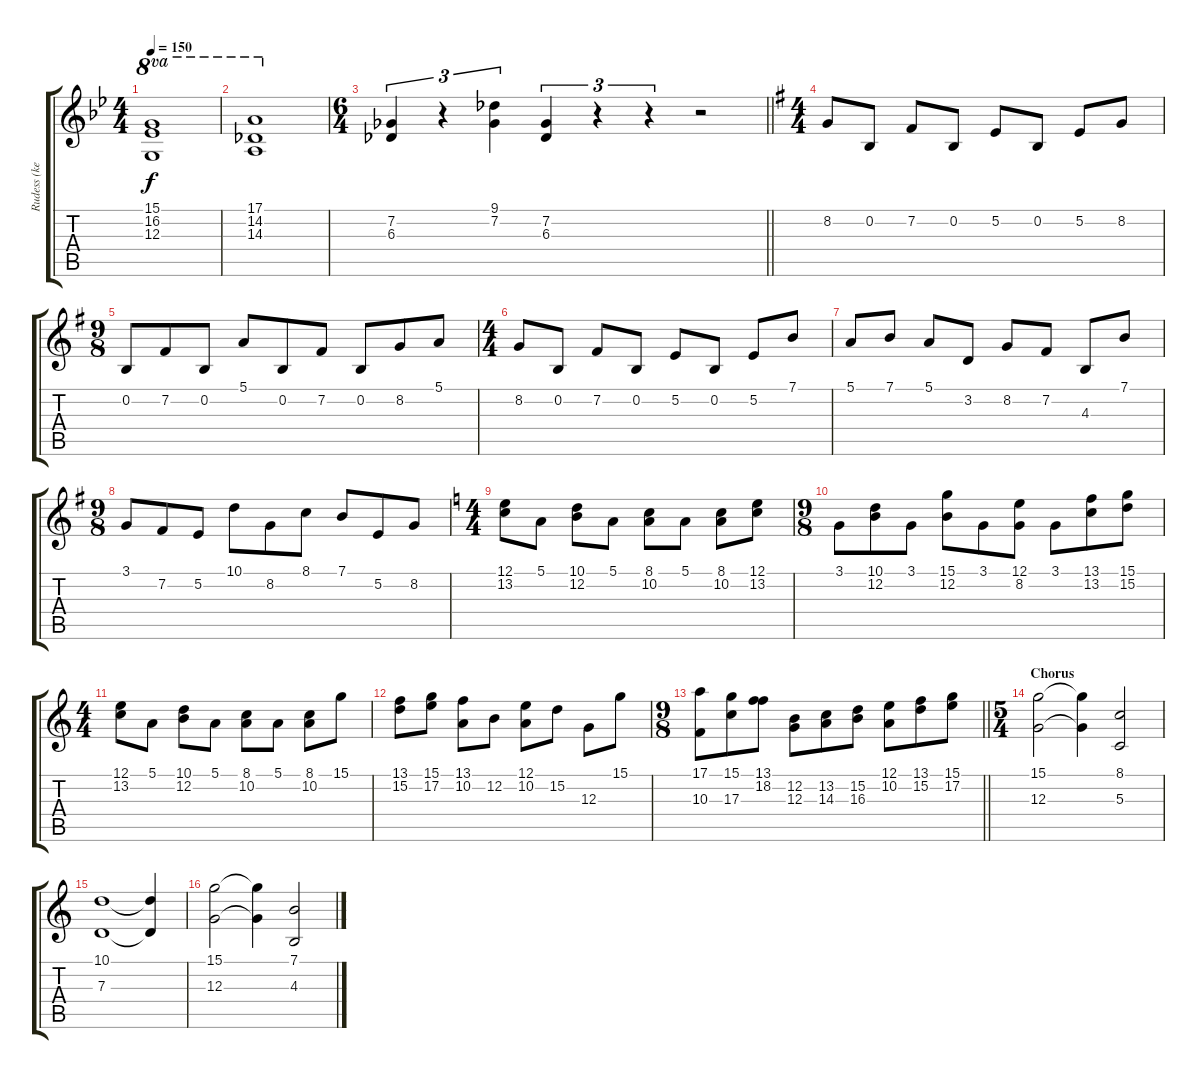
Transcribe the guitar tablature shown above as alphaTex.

\track ("Rudess (keyboard)" "Rudess (ke") {instrument stringensemble1}
\staff {score tabs}
\tuning (E4 B3 G3 D3 A2 E2) {hide}
\ts (4 4)
\tempo 150
\clef g2
\ks gminor
(15.1{t} 16.2{t} 12.3{t}).1{ot 8va dy f} |
(17.1 14.2 14.3).1{ot 8va} |
\ts (6 4)
\barLineRight lightlight
(7.2 6.3).4{tu (3 2)} r.4{tu (3 2)} (9.1 7.2).4{tu (3 2)} (7.2 6.3).4{tu (3 2)} r.4{tu (3 2)} r.4{tu (3 2)} r.2 |
\ts (4 4)
\ks eminor
8.2.8{volume 12 instrument lead2sawtooth} 0.2.8 7.2.8 0.2.8 5.2.8 0.2.8 5.2.8 8.2.8 |
\ts (9 8)
0.2.8 7.2.8 0.2.8 5.1.8 0.2.8 7.2.8 0.2.8 8.2.8{beam merge} 5.1.8 |
\ts (4 4)
8.2.8 0.2.8 7.2.8 0.2.8 5.2.8 0.2.8 5.2.8 7.1.8 |
5.1.8 7.1.8 5.1.8 3.2.8 8.2.8 7.2.8 4.3.8 7.1.8 |
\ts (9 8)
3.1.8 7.2.8 5.2.8 10.1.8{instrument lead1square} 8.2.8 8.1.8 7.1.8 5.2.8{beam merge} 8.2.8 |
\ts (4 4)
\ks aminor
(12.1 13.2).8 5.1.8 (10.1 12.2).8 5.1.8 (8.1 10.2).8 5.1.8 (8.1 10.2).8 (12.1 13.2).8 |
\ts (9 8)
3.1.8 (10.1 12.2).8 3.1.8 (15.1 12.2).8 3.1.8 (12.1 8.2).8 3.1.8 (13.1 13.2).8{beam merge} (15.1 15.2).8 |
\ts (4 4)
(12.1 13.2).8 5.1.8 (10.1 12.2).8 5.1.8 (8.1 10.2).8 5.1.8 (8.1 10.2).8 15.1.8 |
(13.1 15.2).8 (15.1 17.2).8 (13.1 10.2).8 12.2.8 (12.1 10.2).8 15.2.8 12.3.8 15.1.8 |
\ts (9 8)
\barLineRight lightlight
(17.1 10.3).8 (15.1 17.3).8{beam merge} (13.1 18.2).8{beam split} (12.2 12.3).8{beam merge} (13.2 14.3).8 (15.2 16.3).8 (12.1 10.2).8 (13.1 15.2).8{beam merge} (15.1 17.2).8 |
\ts (5 4)
\section ("" "Chorus")
(15.1 12.3).2{volume 12 balance 8 instrument stringensemble1} (15.1{t} 12.3{t}).4 (8.1 5.3).2 |
(10.1 7.3).1 (10.1{t} 7.3{t}).4 |
(15.1 12.3).2 (15.1{t} 12.3{t}).4 (7.1 4.3).2
